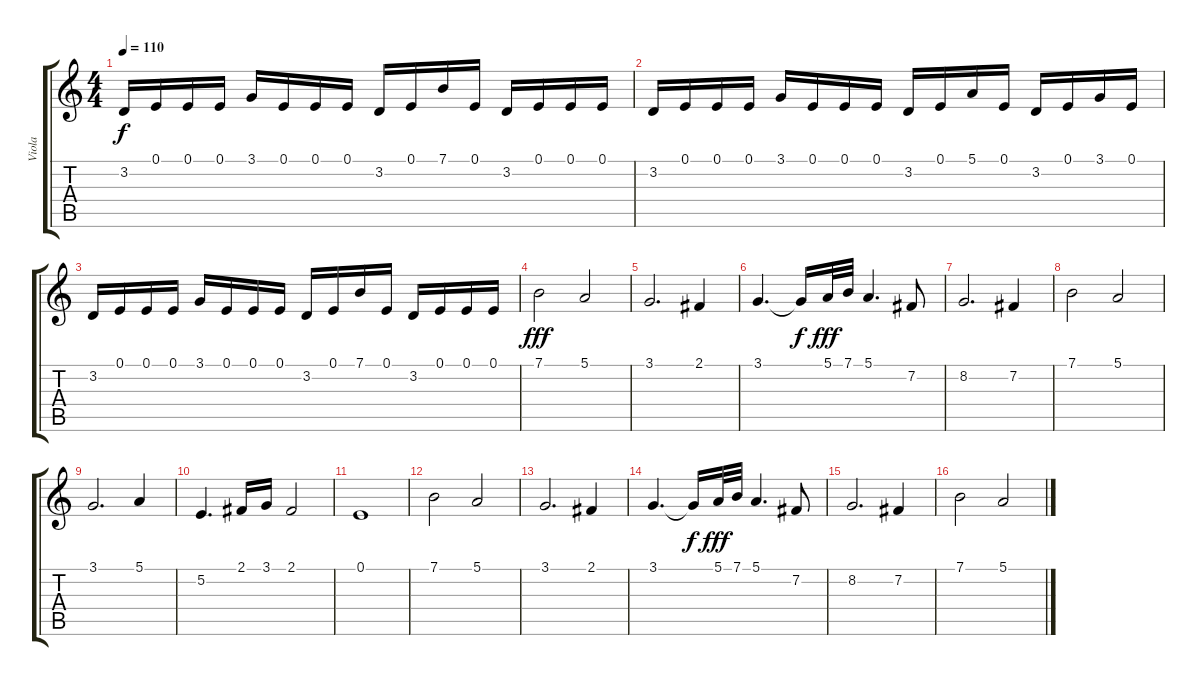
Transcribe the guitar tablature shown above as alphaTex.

\track ("Viola" "Viola") {instrument viola}
\staff {score tabs}
\tuning (E4 B3 G3 D3 A2 E2) {hide}
\ts (4 4)
\tempo 110
\clef g2
\ks c
3.2.16{dy f} 0.1.16 0.1.16 0.1.16 3.1.16 0.1.16 0.1.16 0.1.16 3.2.16 0.1.16 7.1.16 0.1.16 3.2.16 0.1.16 0.1.16 0.1.16 |
3.2.16 0.1.16 0.1.16 0.1.16 3.1.16 0.1.16 0.1.16 0.1.16 3.2.16 0.1.16 5.1.16 0.1.16 3.2.16 0.1.16 3.1.16 0.1.16 |
3.2.16 0.1.16 0.1.16 0.1.16 3.1.16 0.1.16 0.1.16 0.1.16 3.2.16 0.1.16 7.1.16 0.1.16 3.2.16 0.1.16 0.1.16 0.1.16 |
7.1.2{dy fff} 5.1.2 |
3.1.2{d} 2.1.4 |
3.1.4{d} 3.1{t}.16{dy f} 5.1.32{dy fff} 7.1.32 5.1.4{d} 7.2.8 |
8.2.2{d} 7.2.4 |
7.1.2 5.1.2 |
3.1.2{d} 5.1.4 |
5.2.4{d} 2.1.16 3.1.16 2.1.2 |
0.1.1 |
7.1.2 5.1.2 |
3.1.2{d} 2.1.4 |
3.1.4{d} 3.1{t}.16{dy f} 5.1.32{dy fff} 7.1.32 5.1.4{d} 7.2.8 |
8.2.2{d} 7.2.4 |
7.1.2 5.1.2
